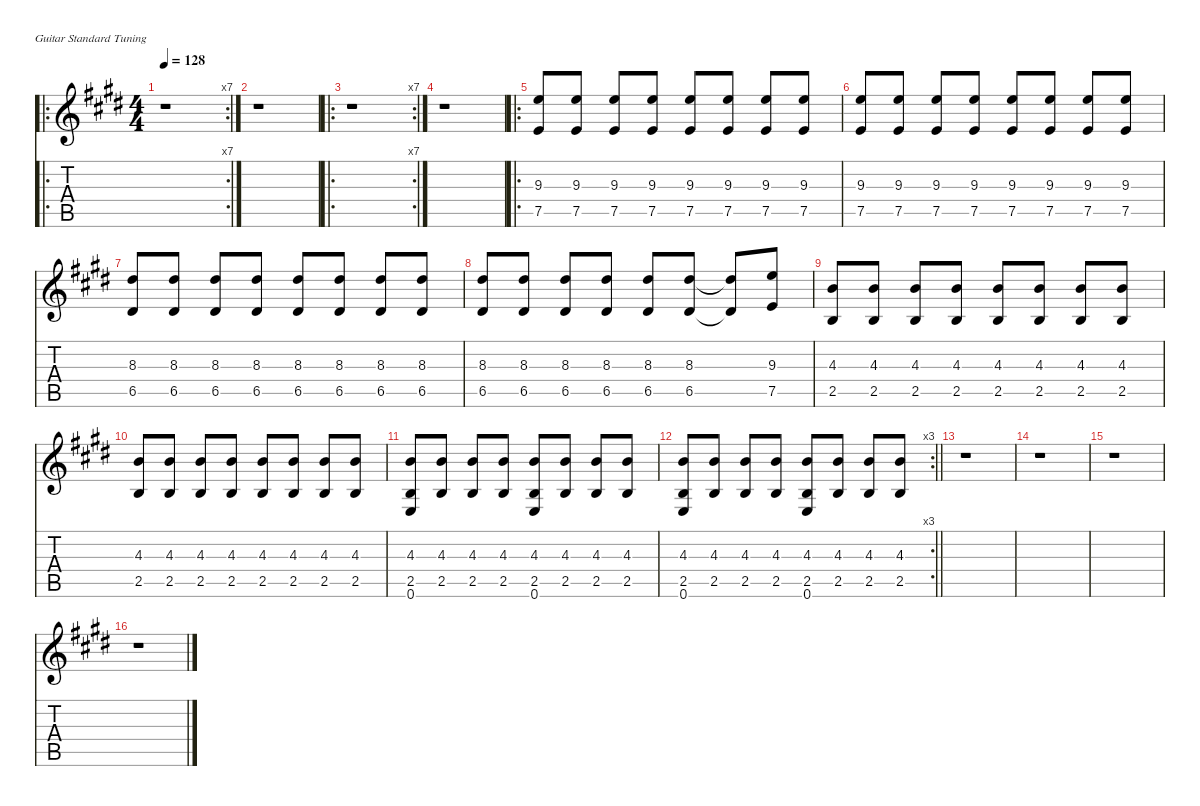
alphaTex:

\defaultSystemsLayout 4
\hideDynamics
\bracketExtendMode nobrackets
\singleTrackTrackNamePolicy hidden
\otherSystemsTrackNameOrientation horizontal
\track ("Clean Guitar 2" "s.guit.") {defaultSystemsLayout 8 instrument acousticguitarsteel}
\staff {score tabs}
\tuning (E4 B3 G3 D3 A2 E2)
\ro
\rc 7
\ts (4 4)
\beaming (8 2 2 2 2)
\tempo 128
\clef g2
\ks e
r.1{dy f instrument acousticguitarsteel beam Down} |
r.1{beam Down} |
\ro
\rc 7
r.1{beam Down} |
r.1{beam Down} |
\ro
(9.3{acc forcenatural} 7.5{acc forcenatural}).8{beam Up} (9.3{acc forcenatural} 7.5{acc forcenatural}).8{beam Up} (9.3{acc forcenatural} 7.5{acc forcenatural}).8{beam Up} (9.3{acc forcenatural} 7.5{acc forcenatural}).8{beam Up} (9.3{acc forcenatural} 7.5{acc forcenatural}).8{beam Up} (9.3{acc forcenatural} 7.5{acc forcenatural}).8{beam Up} (9.3{acc forcenatural} 7.5{acc forcenatural}).8{beam Up} (9.3{acc forcenatural} 7.5{acc forcenatural}).8{beam Up} |
(9.3{acc forcenatural} 7.5{acc forcenatural}).8{beam Up} (9.3{acc forcenatural} 7.5{acc forcenatural}).8{beam Up} (9.3{acc forcenatural} 7.5{acc forcenatural}).8{beam Up} (9.3{acc forcenatural} 7.5{acc forcenatural}).8{beam Up} (9.3{acc forcenatural} 7.5{acc forcenatural}).8{beam Up} (9.3{acc forcenatural} 7.5{acc forcenatural}).8{beam Up} (9.3{acc forcenatural} 7.5{acc forcenatural}).8{beam Up} (9.3{acc forcenatural} 7.5{acc forcenatural}).8{beam Up} |
(8.3{acc #} 6.5{acc #}).8{beam Up} (8.3{acc #} 6.5{acc #}).8{beam Up} (8.3{acc #} 6.5{acc #}).8{beam Up} (8.3{acc #} 6.5{acc #}).8{beam Up} (8.3{acc #} 6.5{acc #}).8{beam Up} (8.3{acc #} 6.5{acc #}).8{beam Up} (8.3{acc #} 6.5{acc #}).8{beam Up} (8.3{acc #} 6.5{acc #}).8{beam Up} |
(8.3{acc #} 6.5{acc #}).8{beam Up} (8.3{acc #} 6.5{acc #}).8{beam Up} (8.3{acc #} 6.5{acc #}).8{beam Up} (8.3{acc #} 6.5{acc #}).8{beam Up} (8.3{acc #} 6.5{acc #}).8{beam Up} (8.3{acc #} 6.5{acc #}).8{beam Up} (8.3{t acc #} 6.5{t acc #}).8{beam Up} (9.3{acc forcenatural} 7.5{acc forcenatural}).8{beam Up} |
(4.3{acc forcenatural} 2.5{acc forcenatural}).8{beam Up} (4.3{acc forcenatural} 2.5{acc forcenatural}).8{beam Up} (4.3{acc forcenatural} 2.5{acc forcenatural}).8{beam Up} (4.3{acc forcenatural} 2.5{acc forcenatural}).8{beam Up} (4.3{acc forcenatural} 2.5{acc forcenatural}).8{beam Up} (4.3{acc forcenatural} 2.5{acc forcenatural}).8{beam Up} (4.3{acc forcenatural} 2.5{acc forcenatural}).8{beam Up} (4.3{acc forcenatural} 2.5{acc forcenatural}).8{beam Up} |
(4.3{acc forcenatural} 2.5{acc forcenatural}).8{beam Up} (4.3{acc forcenatural} 2.5{acc forcenatural}).8{beam Up} (4.3{acc forcenatural} 2.5{acc forcenatural}).8{beam Up} (4.3{acc forcenatural} 2.5{acc forcenatural}).8{beam Up} (4.3{acc forcenatural} 2.5{acc forcenatural}).8{beam Up} (4.3{acc forcenatural} 2.5{acc forcenatural}).8{beam Up} (4.3{acc forcenatural} 2.5{acc forcenatural}).8{beam Up} (4.3{acc forcenatural} 2.5{acc forcenatural}).8{beam Up} |
(4.3{acc forcenatural} 2.5{acc forcenatural} 0.6{acc forcenatural}).8{beam Up} (4.3{acc forcenatural} 2.5{acc forcenatural}).8{beam Up} (4.3{acc forcenatural} 2.5{acc forcenatural}).8{beam Up} (4.3{acc forcenatural} 2.5{acc forcenatural}).8{beam Up} (4.3{acc forcenatural} 2.5{acc forcenatural} 0.6{acc forcenatural}).8{beam Up} (4.3{acc forcenatural} 2.5{acc forcenatural}).8{beam Up} (4.3{acc forcenatural} 2.5{acc forcenatural}).8{beam Up} (4.3{acc forcenatural} 2.5{acc forcenatural}).8{beam Up} |
\rc 3
\barLineRight lightlight
(4.3{acc forcenatural} 2.5{acc forcenatural} 0.6{acc forcenatural}).8{beam Up} (4.3{acc forcenatural} 2.5{acc forcenatural}).8{beam Up} (4.3{acc forcenatural} 2.5{acc forcenatural}).8{beam Up} (4.3{acc forcenatural} 2.5{acc forcenatural}).8{beam Up} (4.3{acc forcenatural} 2.5{acc forcenatural} 0.6{acc forcenatural}).8{beam Up} (4.3{acc forcenatural} 2.5{acc forcenatural}).8{beam Up} (4.3{acc forcenatural} 2.5{acc forcenatural}).8{beam Up} (4.3{acc forcenatural} 2.5{acc forcenatural}).8{beam Up} |
r.1{beam Down} |
r.1{beam Down} |
r.1{beam Down} |
r.1{beam Down}
